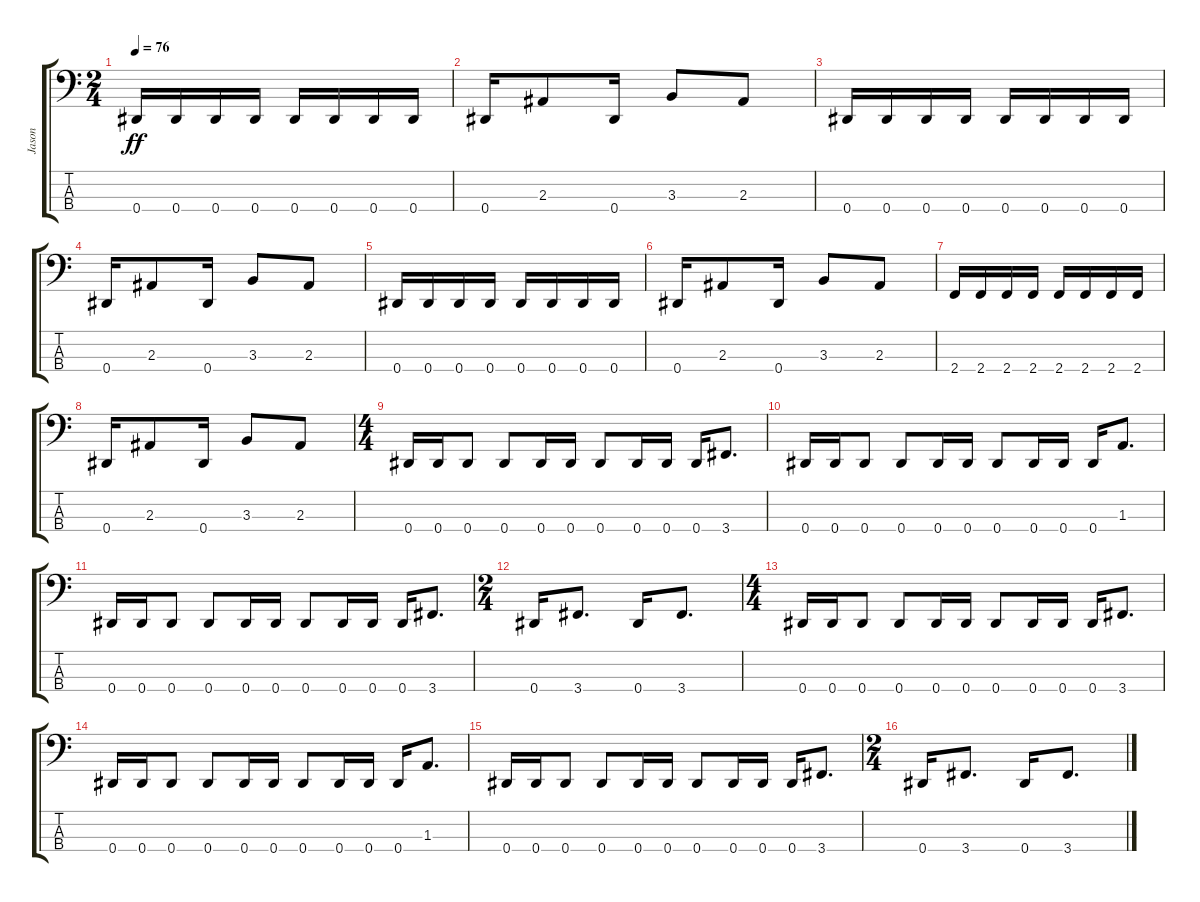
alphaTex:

\track ("Jason" "Jason") {instrument electricbasspick}
\staff {score tabs}
\tuning (Gb2 Db2 Ab1 Eb1) {hide}
\ts (2 4)
\tempo 76
\clef f4
\ks c
0.4.16{dy ff} 0.4.16 0.4.16 0.4.16 0.4.16 0.4.16 0.4.16 0.4.16 |
0.4.16 2.3.8 0.4.16 3.3.8 2.3.8 |
0.4.16 0.4.16 0.4.16 0.4.16 0.4.16 0.4.16 0.4.16 0.4.16 |
0.4.16 2.3.8 0.4.16 3.3.8 2.3.8 |
0.4.16 0.4.16 0.4.16 0.4.16 0.4.16 0.4.16 0.4.16 0.4.16 |
0.4.16 2.3.8 0.4.16 3.3.8 2.3.8 |
2.4.16 2.4.16 2.4.16 2.4.16 2.4.16 2.4.16 2.4.16 2.4.16 |
0.4.16 2.3.8 0.4.16 3.3.8 2.3.8 |
\ts (4 4)
0.4.16 0.4.16 0.4.8 0.4.8 0.4.16 0.4.16 0.4.8 0.4.16 0.4.16 0.4.16 3.4.8{d} |
0.4.16 0.4.16 0.4.8 0.4.8 0.4.16 0.4.16 0.4.8 0.4.16 0.4.16 0.4.16 1.3.8{d} |
0.4.16 0.4.16 0.4.8 0.4.8 0.4.16 0.4.16 0.4.8 0.4.16 0.4.16 0.4.16 3.4.8{d} |
\ts (2 4)
0.4.16 3.4.8{d} 0.4.16 3.4.8{d} |
\ts (4 4)
0.4.16 0.4.16 0.4.8 0.4.8 0.4.16 0.4.16 0.4.8 0.4.16 0.4.16 0.4.16 3.4.8{d} |
0.4.16 0.4.16 0.4.8 0.4.8 0.4.16 0.4.16 0.4.8 0.4.16 0.4.16 0.4.16 1.3.8{d} |
0.4.16 0.4.16 0.4.8 0.4.8 0.4.16 0.4.16 0.4.8 0.4.16 0.4.16 0.4.16 3.4.8{d} |
\ts (2 4)
0.4.16 3.4.8{d} 0.4.16 3.4.8{d}
